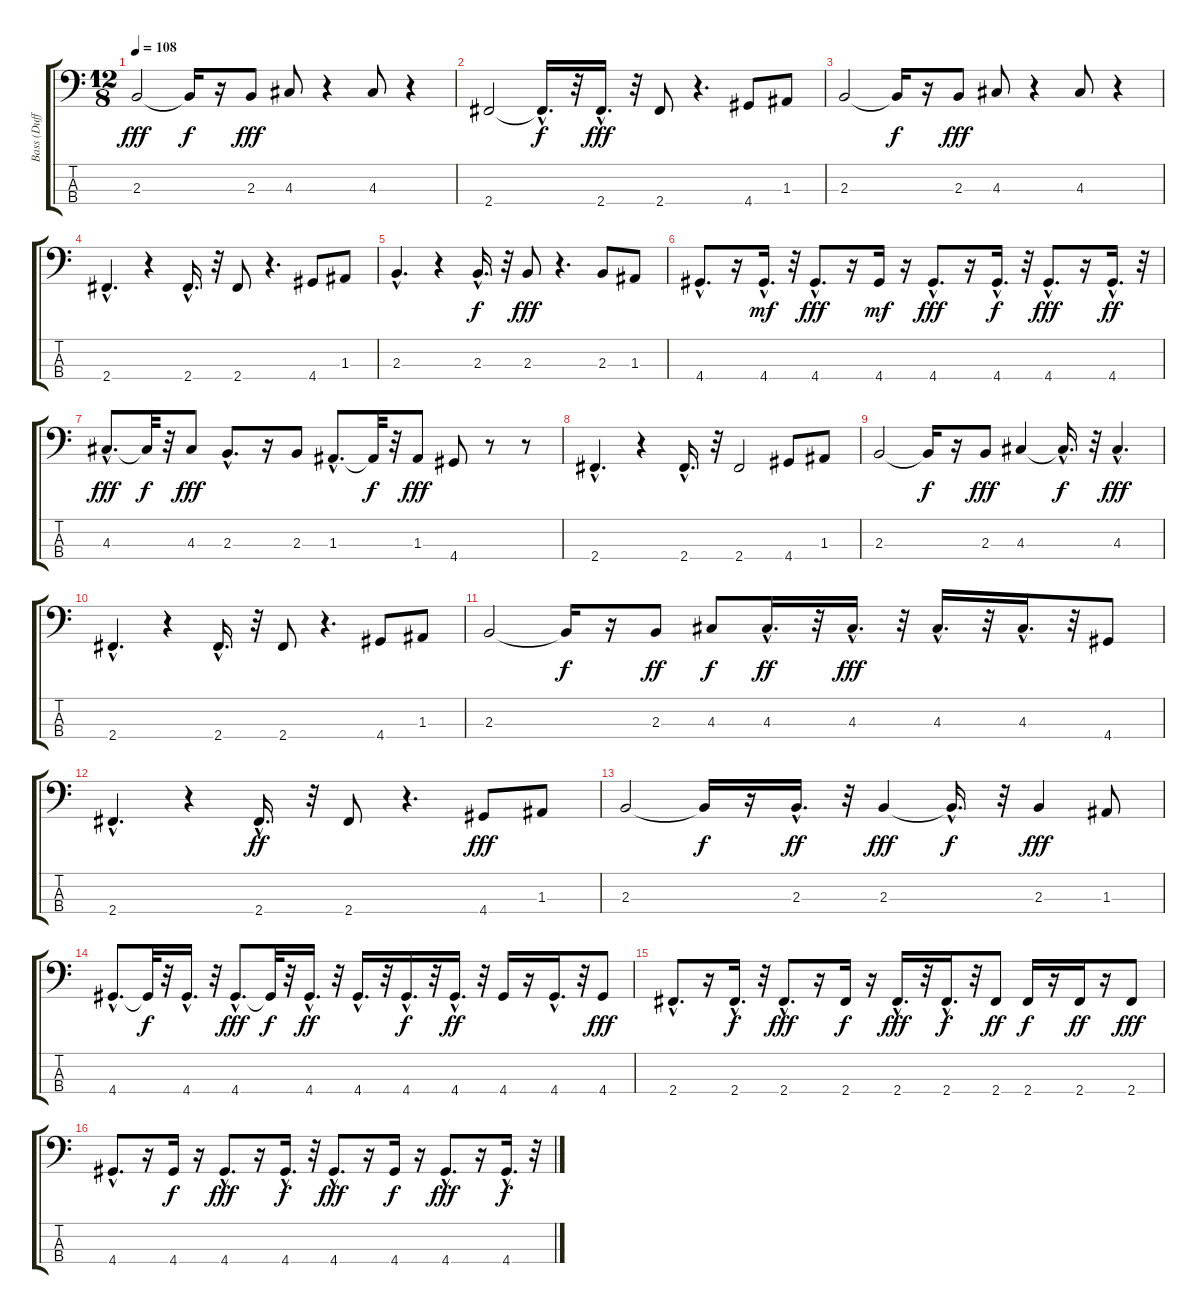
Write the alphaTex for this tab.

\track ("Bass (Duff)" "Bass (Duff") {instrument electricbasspick}
\staff {score tabs}
\tuning (G2 D2 A1 E1) {hide}
\ts (12 8)
\tempo 108
\clef f4
\ks c
2.3.2{dy fff} 2.3{t}.16{dy f} r.16 2.3.8{dy fff} 4.3.8 r.4 4.3.8 r.4 |
2.4.2 2.4{hac t}.16{d dy f} r.32 2.4{hac}.16{d dy fff} r.32 2.4.8 r.4{d} 4.4.8 1.3.8 |
2.3.2 2.3{t}.16{dy f} r.16 2.3.8{dy fff} 4.3.8 r.4 4.3.8 r.4 |
2.4{hac}.4{d} r.4 2.4{hac}.16{d} r.32 2.4.8 r.4{d} 4.4.8 1.3.8 |
2.3{hac}.4{d} r.4 2.3{hac}.16{d dy f} r.32 2.3.8{dy fff} r.4{d} 2.3.8 1.3.8 |
4.4{hac}.8{d} r.16 4.4{hac}.16{d dy mf} r.32 4.4{hac}.8{d dy fff} r.16 4.4.16{dy mf} r.16 4.4{hac}.8{d dy fff} r.16 4.4{hac}.16{d dy f} r.32 4.4{hac}.8{d dy fff} r.16 4.4{hac}.16{d dy ff} r.32 |
4.3{hac}.8{d dy fff} 4.3{t}.32{dy f} r.32 4.3.8{dy fff} 2.3{hac}.8{d} r.16 2.3.8 1.3{hac}.8{d} 1.3{t}.32{dy f} r.32 1.3.8{dy fff} 4.4.8 r.8 r.8 |
2.4{hac}.4{d} r.4 2.4{hac}.16{d} r.32 2.4.2 4.4.8 1.3.8 |
2.3.2 2.3{t}.16{dy f} r.16 2.3.8{dy fff} 4.3.4 4.3{hac t}.16{d dy f} r.32 4.3{hac}.4{d dy fff} |
2.4{hac}.4{d} r.4 2.4{hac}.16{d} r.32 2.4.8 r.4{d} 4.4.8 1.3.8 |
2.3.2 2.3{t}.16{dy f} r.16 2.3.8{dy ff} 4.3.8{dy f} 4.3{hac}.16{d dy ff} r.32 4.3{hac}.16{d dy fff} r.32 4.3{hac}.16{d} r.32 4.3{hac}.16{d} r.32 4.4.8 |
2.4{hac}.4{d} r.4 2.4{hac}.16{d dy ff} r.32 2.4.8 r.4{d} 4.4.8{dy fff} 1.3.8 |
2.3.2 2.3{t}.16{dy f} r.16 2.3{hac}.16{d dy ff} r.32 2.3.4{dy fff} 2.3{hac t}.16{d dy f} r.32 2.3.4{dy fff} 1.3.8 |
4.4{hac}.8{d} 4.4{t}.32{dy f} r.32 4.4{hac}.16{d} r.32 4.4{hac}.8{d dy fff} 4.4{t}.32{dy f} r.32 4.4{hac}.16{d dy ff} r.32 4.4{hac}.16{d} r.32 4.4{hac}.16{d dy f} r.32 4.4{hac}.16{d dy ff} r.32 4.4.16 r.16 4.4{hac}.16{d} r.32 4.4.8{dy fff} |
2.4{hac}.8{d} r.16 2.4{hac}.16{d dy f} r.32 2.4{hac}.8{d dy fff} r.16 2.4.16{dy f} r.16 2.4{hac}.16{d dy fff} r.32 2.4{hac}.16{d dy f} r.32 2.4.8{dy ff} 2.4.16{dy f} r.16 2.4.16{dy ff} r.16 2.4.8{dy fff} |
4.4{hac}.8{d} r.16 4.4.16{dy f} r.16 4.4{hac}.8{d dy fff} r.16 4.4{hac}.16{d dy f} r.32 4.4{hac}.8{d dy fff} r.16 4.4.16{dy f} r.16 4.4{hac}.8{d dy fff} r.16 4.4{hac}.16{d dy f} r.32
